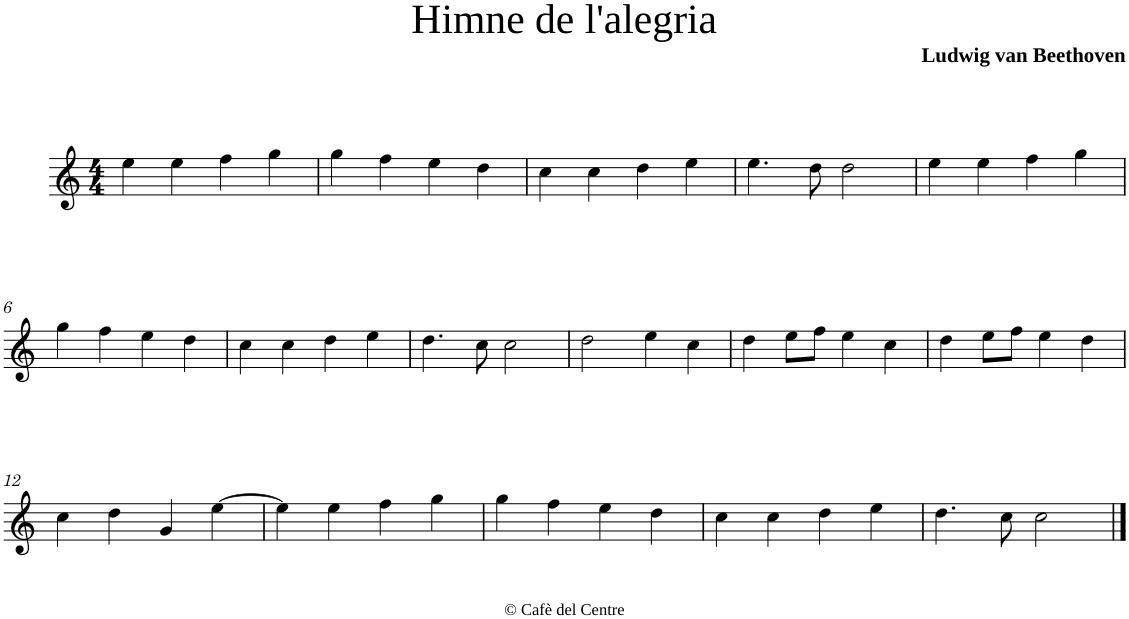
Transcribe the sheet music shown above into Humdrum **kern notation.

**kern
*part1
*staff1
*I"Instrument 1
*clefG2
*k[]
*M4/4
=1
4ee\
4ee\
4ff\
4gg\
=2
4gg\
4ff\
4ee\
4dd\
=3
4cc\
4cc\
4dd\
4ee\
=4
4.ee\
8dd\
2dd\
=5
4ee\
4ee\
4ff\
4gg\
!!LO:LB:g=z
=6
4gg\
4ff\
4ee\
4dd\
=7
4cc\
4cc\
4dd\
4ee\
=8
4.dd\
8cc\
2cc\
=9
2dd\
4ee\
4cc\
=10
4dd\
8ee\L
8ff\J
4ee\
4cc\
=11
4dd\
8ee\L
8ff\J
4ee\
4dd\
!!LO:LB:g=z
=12
4cc\
4dd\
4g/
[>4ee\
=13
4ee\]
4ee\
4ff\
4gg\
=14
4gg\
4ff\
4ee\
4dd\
=15
4cc\
4cc\
4dd\
4ee\
=16
4.dd\
8cc\
2cc\
==
*-
